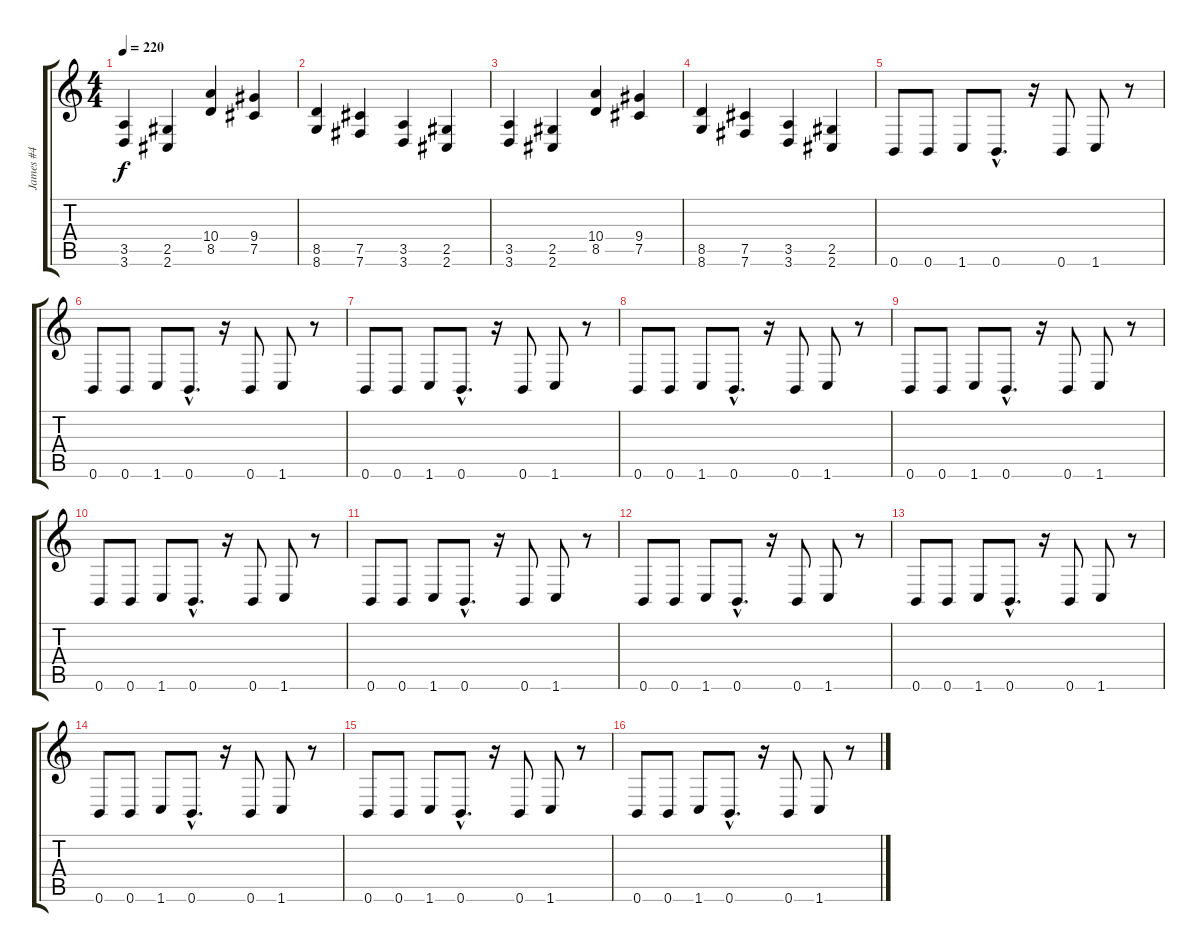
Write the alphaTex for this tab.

\track ("James #4" "James #4") {instrument distortionguitar}
\staff {score tabs}
\tuning (Db4 Ab3 E3 B2 Gb2 B1) {hide}
\ts (4 4)
\tempo 220
\clef g2
\ks c
(3.5 3.6).4{dy f} (2.5 2.6).4 (10.4 8.5).4 (9.4 7.5).4 |
(8.5 8.6).4 (7.5 7.6).4 (3.5 3.6).4 (2.5 2.6).4 |
(3.5 3.6).4 (2.5 2.6).4 (10.4 8.5).4 (9.4 7.5).4 |
(8.5 8.6).4 (7.5 7.6).4 (3.5 3.6).4 (2.5 2.6).4 |
0.6.8 0.6.8 1.6.8 0.6{hac}.8{d} r.16 0.6.8 1.6.8 r.8 |
0.6.8 0.6.8 1.6.8 0.6{hac}.8{d} r.16 0.6.8 1.6.8 r.8 |
0.6.8 0.6.8 1.6.8 0.6{hac}.8{d} r.16 0.6.8 1.6.8 r.8 |
0.6.8 0.6.8 1.6.8 0.6{hac}.8{d} r.16 0.6.8 1.6.8 r.8 |
0.6.8 0.6.8 1.6.8 0.6{hac}.8{d} r.16 0.6.8 1.6.8 r.8 |
0.6.8 0.6.8 1.6.8 0.6{hac}.8{d} r.16 0.6.8 1.6.8 r.8 |
0.6.8 0.6.8 1.6.8 0.6{hac}.8{d} r.16 0.6.8 1.6.8 r.8 |
0.6.8 0.6.8 1.6.8 0.6{hac}.8{d} r.16 0.6.8 1.6.8 r.8 |
0.6.8 0.6.8 1.6.8 0.6{hac}.8{d} r.16 0.6.8 1.6.8 r.8 |
0.6.8 0.6.8 1.6.8 0.6{hac}.8{d} r.16 0.6.8 1.6.8 r.8 |
0.6.8 0.6.8 1.6.8 0.6{hac}.8{d} r.16 0.6.8 1.6.8 r.8 |
0.6.8 0.6.8 1.6.8 0.6{hac}.8{d} r.16 0.6.8 1.6.8 r.8
